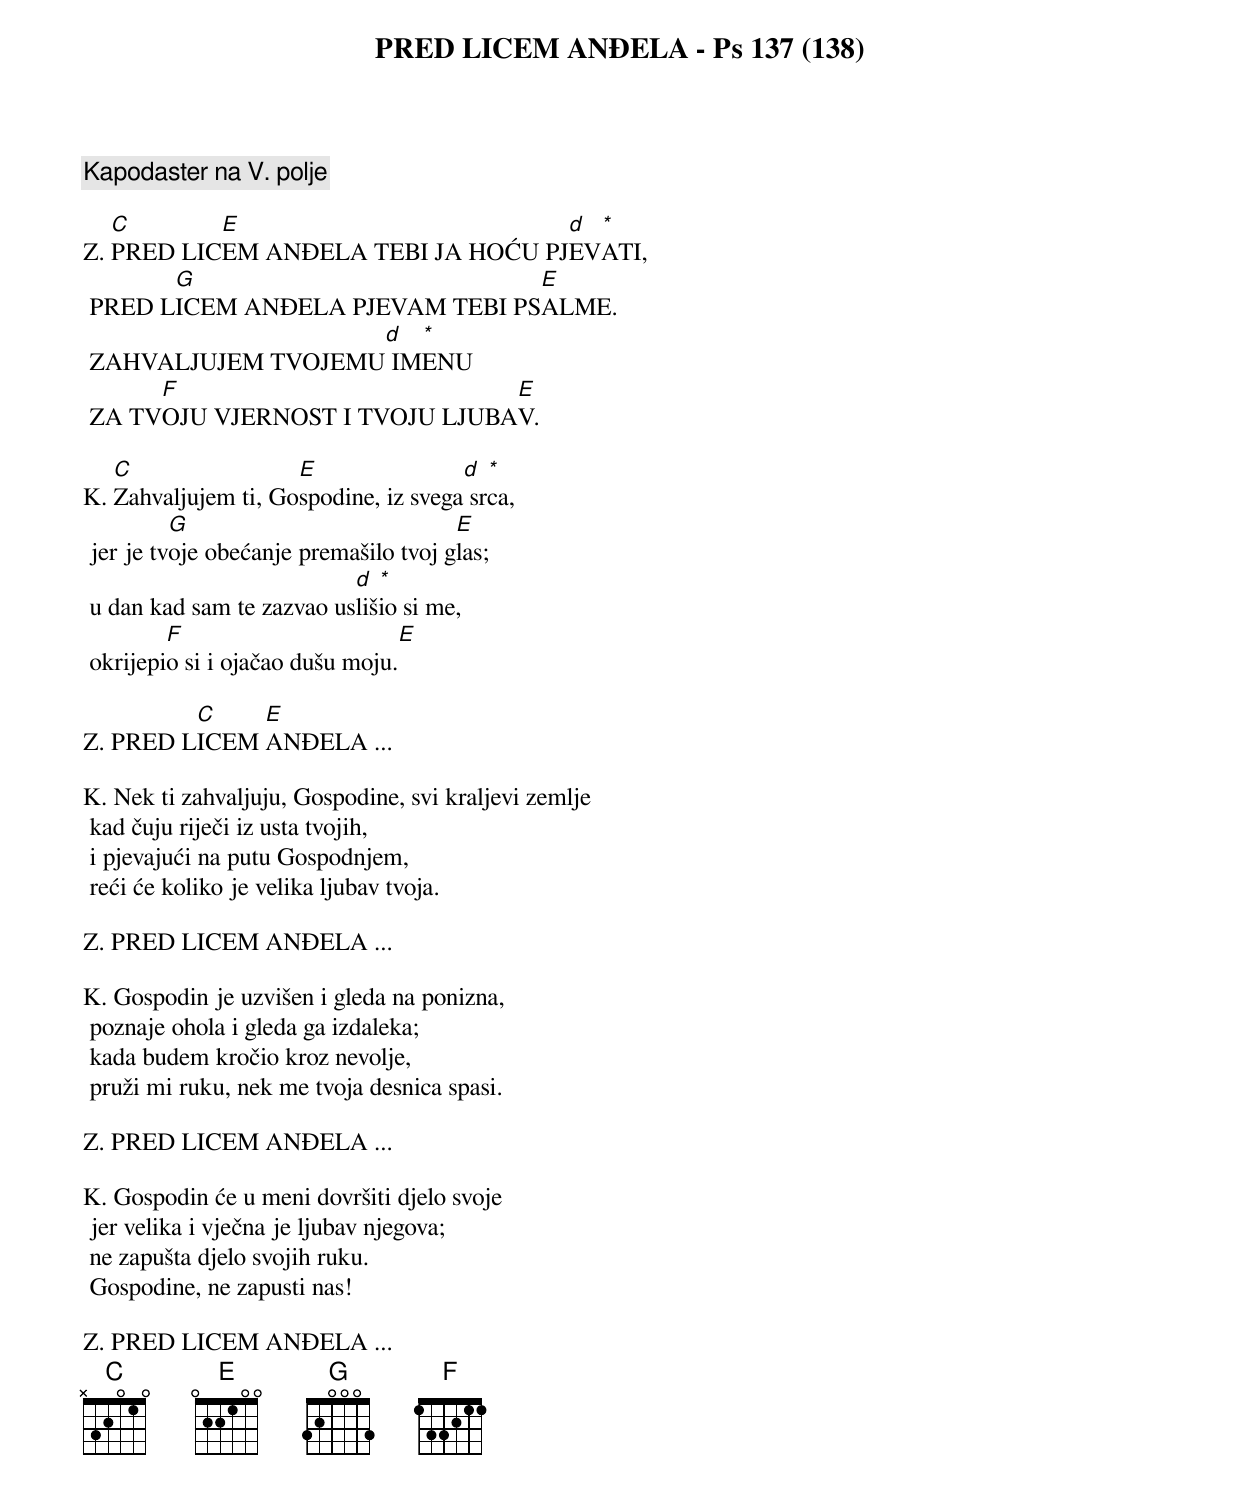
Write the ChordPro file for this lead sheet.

{title: PRED LICEM ANĐELA - Ps 137 (138)}

{comment: Kapodaster na V. polje}

Z.	[C]PRED LIC[E]EM ANĐELA TEBI JA HOĆU PJ[d]EV[*]ATI,
	PRED L[G]ICEM ANĐELA PJEVAM TEBI PS[E]ALME.
	ZAHVALJUJEM TVOJEMU[d] IM[*]ENU
	ZA TV[F]OJU VJERNOST I TVOJU LJUBA[E]V.

K.	[C]Zahvaljujem ti, Go[E]spodine, iz svega[d] sr[*]ca,
	jer je tv[G]oje obećanje premašilo tvoj g[E]las;
	u dan kad sam te zazvao us[d]liš[*]io si me,
	okrijepi[F]o si i ojačao dušu moju.[E]

Z.	PRED L[C]ICEM [E]ANĐELA ...

K.	Nek ti zahvaljuju, Gospodine, svi kraljevi zemlje
	kad čuju riječi iz usta tvojih,
	i pjevajući na putu Gospodnjem,
	reći će koliko je velika ljubav tvoja.

Z.	PRED LICEM ANĐELA ...

K.	Gospodin je uzvišen i gleda na ponizna,
	poznaje ohola i gleda ga izdaleka;
	kada budem kročio kroz nevolje,
	pruži mi ruku, nek me tvoja desnica spasi.

Z.	PRED LICEM ANĐELA ...

K.	Gospodin će u meni dovršiti djelo svoje
	jer velika i vječna je ljubav njegova;
	ne zapušta djelo svojih ruku.
	Gospodine, ne zapusti nas!

Z.	PRED LICEM ANĐELA ...
